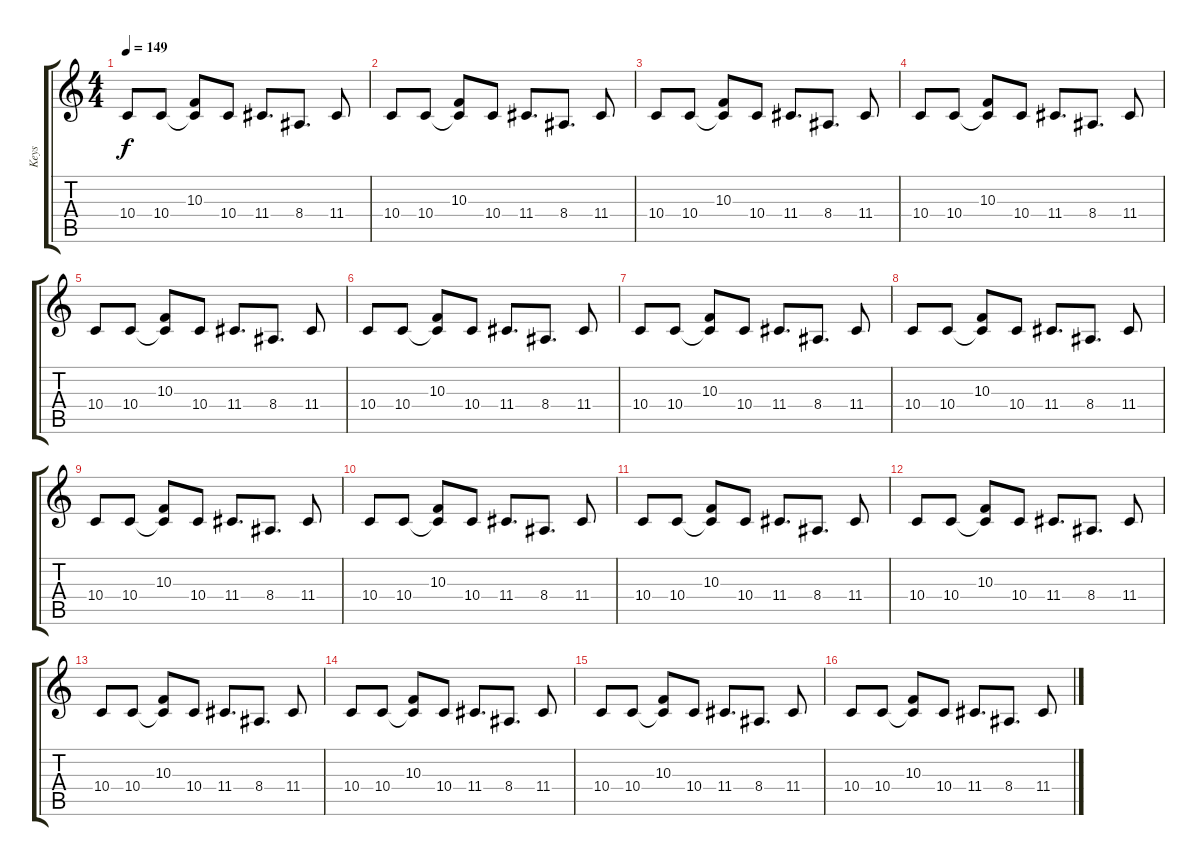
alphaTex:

\track ("Keys" "Keys") {instrument lead1square}
\staff {score tabs}
\tuning (E4 B3 G3 D3 A2 E2) {hide}
\ts (4 4)
\tempo 149
\clef g2
\ks c
10.4.8{dy f} 10.4.8 (10.3 10.4{t}).8 10.4.8 11.4.8{d} 8.4.8{d} 11.4.8 |
10.4.8 10.4.8 (10.3 10.4{t}).8 10.4.8 11.4.8{d} 8.4.8{d} 11.4.8 |
10.4.8 10.4.8 (10.3 10.4{t}).8 10.4.8 11.4.8{d} 8.4.8{d} 11.4.8 |
10.4.8 10.4.8 (10.3 10.4{t}).8 10.4.8 11.4.8{d} 8.4.8{d} 11.4.8 |
10.4.8 10.4.8 (10.3 10.4{t}).8 10.4.8 11.4.8{d} 8.4.8{d} 11.4.8 |
10.4.8 10.4.8 (10.3 10.4{t}).8 10.4.8 11.4.8{d} 8.4.8{d} 11.4.8 |
10.4.8 10.4.8 (10.3 10.4{t}).8 10.4.8 11.4.8{d} 8.4.8{d} 11.4.8 |
10.4.8 10.4.8 (10.3 10.4{t}).8 10.4.8 11.4.8{d} 8.4.8{d} 11.4.8 |
10.4.8 10.4.8 (10.3 10.4{t}).8 10.4.8 11.4.8{d} 8.4.8{d} 11.4.8 |
10.4.8 10.4.8 (10.3 10.4{t}).8 10.4.8 11.4.8{d} 8.4.8{d} 11.4.8 |
10.4.8 10.4.8 (10.3 10.4{t}).8 10.4.8 11.4.8{d} 8.4.8{d} 11.4.8 |
10.4.8 10.4.8 (10.3 10.4{t}).8 10.4.8 11.4.8{d} 8.4.8{d} 11.4.8 |
10.4.8 10.4.8 (10.3 10.4{t}).8 10.4.8 11.4.8{d} 8.4.8{d} 11.4.8 |
10.4.8 10.4.8 (10.3 10.4{t}).8 10.4.8 11.4.8{d} 8.4.8{d} 11.4.8 |
10.4.8 10.4.8 (10.3 10.4{t}).8 10.4.8 11.4.8{d} 8.4.8{d} 11.4.8 |
10.4.8 10.4.8 (10.3 10.4{t}).8 10.4.8 11.4.8{d} 8.4.8{d} 11.4.8
